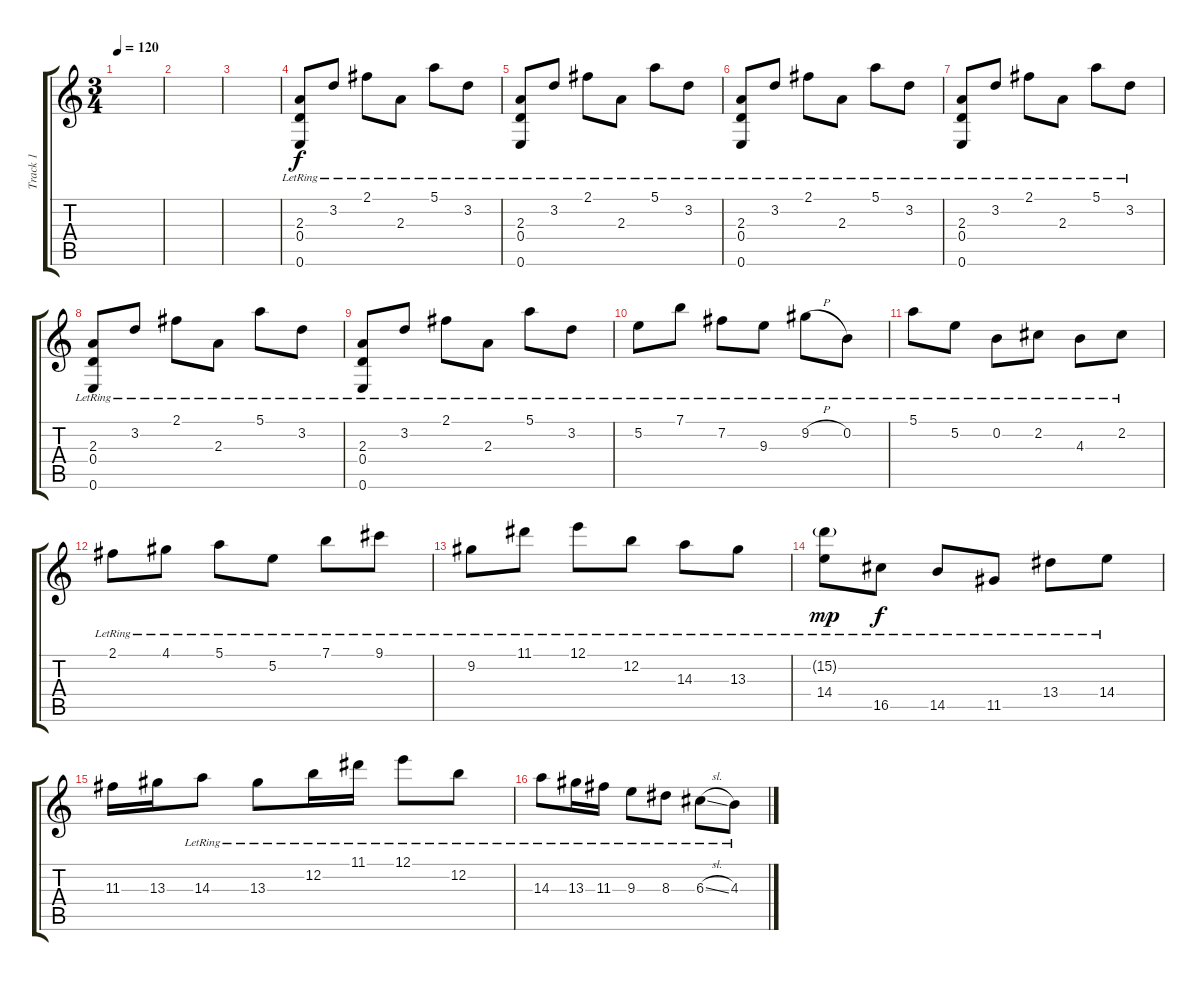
\track ("Track 1" "Track 1") {instrument electricguitarjazz}
\staff {score tabs}
\tuning (E4 B3 G3 D3 A2 E2) {hide}
\ts (3 4)
\tempo 120
\clef g2
\ks c
|
|
|
(2.3{lr} 0.4{lr} 0.6{lr}).8{dy f volume 13} 3.2{lr}.8 2.1{lr}.8 2.3{lr}.8 5.1{lr}.8 3.2{lr}.8 |
(2.3{lr} 0.4{lr} 0.6{lr}).8 3.2{lr}.8 2.1{lr}.8 2.3{lr}.8 5.1{lr}.8 3.2{lr}.8 |
(2.3{lr} 0.4{lr} 0.6{lr}).8 3.2{lr}.8 2.1{lr}.8 2.3{lr}.8 5.1{lr}.8 3.2{lr}.8 |
(2.3{lr} 0.4{lr} 0.6{lr}).8 3.2{lr}.8 2.1{lr}.8 2.3{lr}.8 5.1{lr}.8 3.2{lr}.8 |
(2.3{lr} 0.4{lr} 0.6{lr}).8 3.2{lr}.8 2.1{lr}.8 2.3{lr}.8 5.1{lr}.8 3.2{lr}.8 |
(2.3{lr} 0.4{lr} 0.6{lr}).8 3.2{lr}.8 2.1{lr}.8 2.3{lr}.8 5.1{lr}.8 3.2{lr}.8 |
5.2{lr}.8 7.1{lr}.8 7.2{lr}.8 9.3{lr}.8 9.2{h lr}.8 0.2{lr}.8 |
5.1{lr}.8 5.2{lr}.8 0.2{lr}.8 2.2{lr}.8 4.3{lr}.8 2.2{lr}.8 |
2.1{lr}.8 4.1{lr}.8 5.1{lr}.8 5.2{lr}.8 7.1{lr}.8 9.1{lr}.8 |
9.2{lr}.8 11.1{lr}.8 12.1{lr}.8 12.2{lr}.8 14.3{lr}.8 13.3{lr}.8 |
(15.2{g lr} 14.4{lr}).8{dy mp} 16.5{lr}.8{dy f} 14.5{lr}.8 11.5{lr}.8 13.4{lr}.8 14.4{lr}.8 |
11.3.16 13.3.16 14.3{lr}.8 13.3{lr}.8 12.2{lr}.16 11.1{lr}.16 12.1{lr}.8 12.2{lr}.8 |
14.3{lr}.8 13.3{lr}.16 11.3{lr}.16 9.3{lr}.8 8.3{lr}.8 6.3{sl lr}.8 4.3{lr}.8
